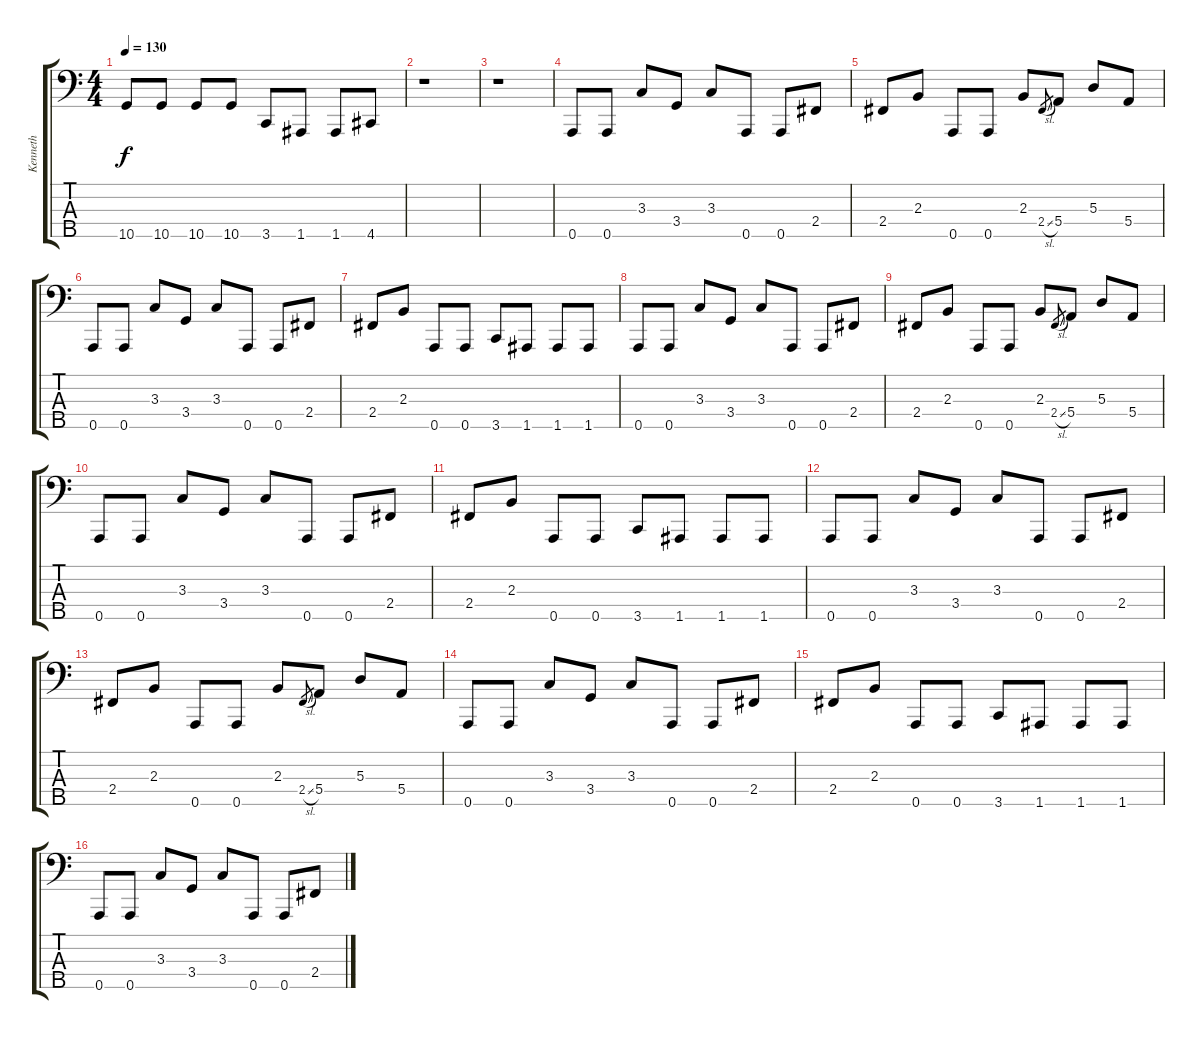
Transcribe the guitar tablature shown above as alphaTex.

\track ("Kenneth" "Kenneth") {instrument electricbasspick}
\staff {score tabs}
\tuning (G2 D2 A1 E1 A0) {hide}
\ts (4 4)
\tempo 130
\clef f4
\ks c
10.5.8{dy f} 10.5.8 10.5.8 10.5.8 3.5.8 1.5.8 1.5.8 4.5.8 |
r.1 |
r.1 |
0.5.8 0.5.8 3.3.8 3.4.8 3.3.8 0.5.8 0.5.8 2.4.8 |
2.4.8 2.3.8 0.5.8 0.5.8 2.3.8 2.4{sl}.8{gr} 5.4.8 5.3.8 5.4.8 |
0.5.8 0.5.8 3.3.8 3.4.8 3.3.8 0.5.8 0.5.8 2.4.8 |
2.4.8 2.3.8 0.5.8 0.5.8 3.5.8 1.5.8 1.5.8 1.5.8 |
0.5.8 0.5.8 3.3.8 3.4.8 3.3.8 0.5.8 0.5.8 2.4.8 |
2.4.8 2.3.8 0.5.8 0.5.8 2.3.8 2.4{sl}.8{gr} 5.4.8 5.3.8 5.4.8 |
0.5.8 0.5.8 3.3.8 3.4.8 3.3.8 0.5.8 0.5.8 2.4.8 |
2.4.8 2.3.8 0.5.8 0.5.8 3.5.8 1.5.8 1.5.8 1.5.8 |
0.5.8 0.5.8 3.3.8 3.4.8 3.3.8 0.5.8 0.5.8 2.4.8 |
2.4.8 2.3.8 0.5.8 0.5.8 2.3.8 2.4{sl}.8{gr} 5.4.8 5.3.8 5.4.8 |
0.5.8 0.5.8 3.3.8 3.4.8 3.3.8 0.5.8 0.5.8 2.4.8 |
2.4.8 2.3.8 0.5.8 0.5.8 3.5.8 1.5.8 1.5.8 1.5.8 |
0.5.8 0.5.8 3.3.8 3.4.8 3.3.8 0.5.8 0.5.8 2.4.8
